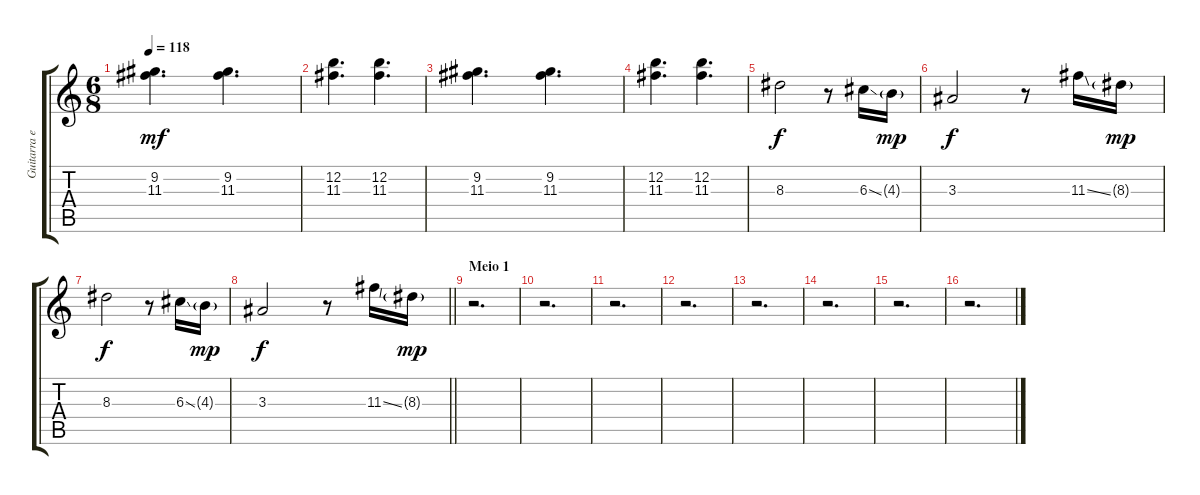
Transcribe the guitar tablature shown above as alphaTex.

\track ("Guitarra extra/pianinho" "Guitarra e") {instrument acousticguitarnylon}
\staff {score tabs}
\tuning (E4 B3 G3 D3 A2 E2) {hide}
\ts (6 8)
\tempo 118
\clef g2
\ks c
(9.2 11.3).4{d dy mf} (9.2 11.3).4{d} |
(12.2 11.3).4{d} (12.2 11.3).4{d} |
(9.2 11.3).4{d} (9.2 11.3).4{d} |
(12.2 11.3).4{d} (12.2 11.3).4{d} |
8.3.2{dy f} r.8 6.3{ss}.16 4.3{g}.16{dy mp} |
3.3.2{dy f} r.8 11.3{ss}.16 8.3{g}.16{dy mp} |
8.3.2{dy f} r.8 6.3{ss}.16 4.3{g}.16{dy mp} |
\barLineRight lightlight
3.3.2{dy f} r.8 11.3{ss}.16 8.3{g}.16{dy mp} |
\section ("" "Meio 1")
r.2{d} |
r.2{d} |
r.2{d} |
r.2{d} |
r.2{d} |
r.2{d} |
r.2{d} |
r.2{d}
